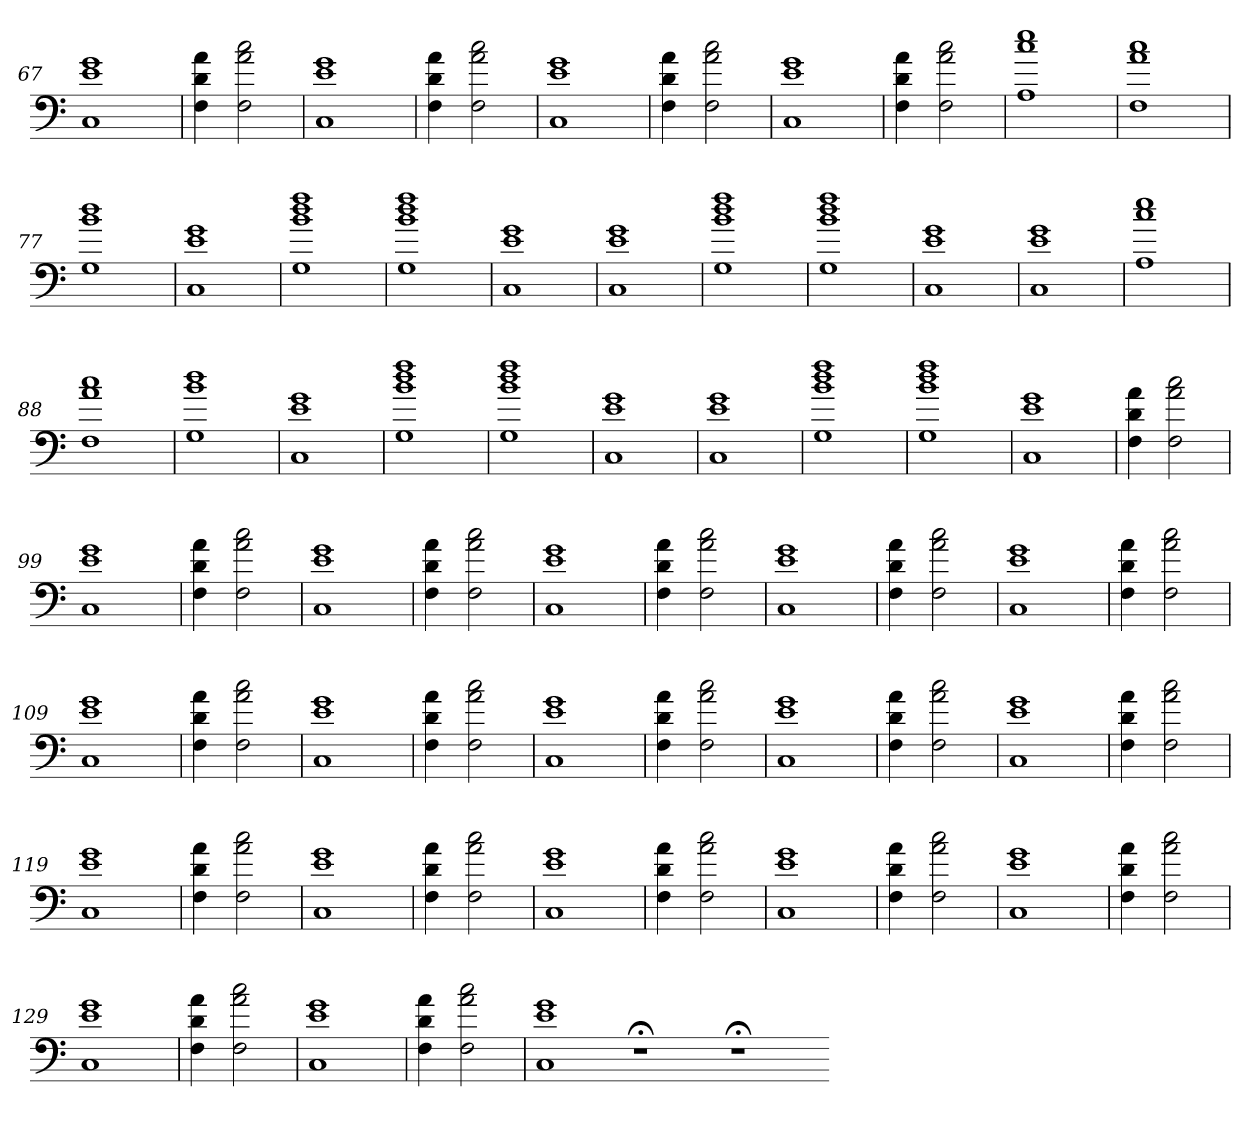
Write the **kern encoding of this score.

**kern
*part1
*staff1
=67
1C 1e 1g
=68
4F 4d 4a
2F 2a 2cc
=69
1C 1e 1g
=70
4F 4d 4a
2F 2a 2cc
=71
1C 1e 1g
=72
4F 4d 4a
2F 2a 2cc
=73
1C 1e 1g
=74
4F 4d 4a
2F 2a 2cc
=75
1A 1cc 1ee
=76
1F 1a 1cc
=77
1G 1b 1dd
=78
1C 1e 1g
=79
1G 1b 1dd 1ff
=80
1G 1b 1dd 1ff
=81
1C 1e 1g
=82
1C 1e 1g
=83
1G 1b 1dd 1ff
=84
1G 1b 1dd 1ff
=85
1C 1e 1g
=86
1C 1e 1g
=87
1A 1cc 1ee
=88
1F 1a 1cc
=89
1G 1b 1dd
=90
1C 1e 1g
=91
1G 1b 1dd 1ff
=92
1G 1b 1dd 1ff
=93
1C 1e 1g
=94
1C 1e 1g
=95
1G 1b 1dd 1ff
=96
1G 1b 1dd 1ff
=97
1C 1e 1g
=98
4F 4d 4a
2F 2a 2cc
=99
1C 1e 1g
=100
4F 4d 4a
2F 2a 2cc
=101
1C 1e 1g
=102
4F 4d 4a
2F 2a 2cc
=103
1C 1e 1g
=104
4F 4d 4a
2F 2a 2cc
=105
1C 1e 1g
=106
4F 4d 4a
2F 2a 2cc
=107
1C 1e 1g
=108
4F 4d 4a
2F 2a 2cc
=109
1C 1e 1g
=110
4F 4d 4a
2F 2a 2cc
=111
1C 1e 1g
=112
4F 4d 4a
2F 2a 2cc
=113
1C 1e 1g
=114
4F 4d 4a
2F 2a 2cc
=115
1C 1e 1g
=116
4F 4d 4a
2F 2a 2cc
=117
1C 1e 1g
=118
4F 4d 4a
2F 2a 2cc
=119
1C 1e 1g
=120
4F 4d 4a
2F 2a 2cc
=121
1C 1e 1g
=122
4F 4d 4a
2F 2a 2cc
=123
1C 1e 1g
=124
4F 4d 4a
2F 2a 2cc
=125
1C 1e 1g
=126
4F 4d 4a
2F 2a 2cc
=127
1C 1e 1g
=128
4F 4d 4a
2F 2a 2cc
=129
1C 1e 1g
=130
4F 4d 4a
2F 2a 2cc
=131
1C 1e 1g
=132
4F 4d 4a
2F 2a 2cc
=133
1C 1e 1g
1r;<
1r;<
=-
*-
